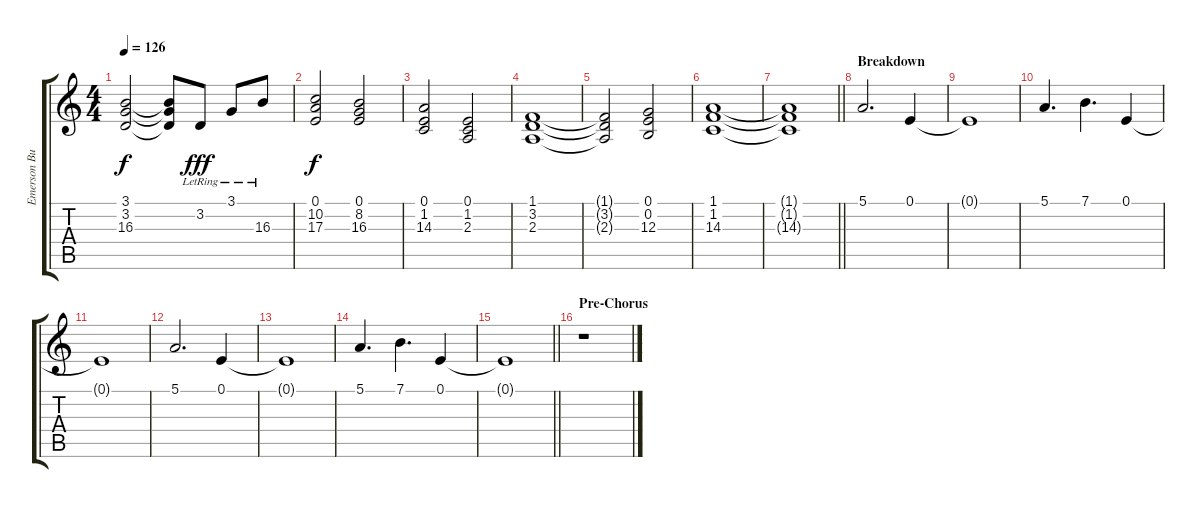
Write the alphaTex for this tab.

\track ("Emerson Burton (Keyboard)" "Emerson Bu") {instrument stringensemble1}
\staff {score tabs}
\tuning (E4 B3 G3 D3 A2 E2) {hide}
\ts (4 4)
\tempo 126
\clef g2
\ks c
(3.1 3.2 16.3).2{dy f} (3.1{t} 3.2{t} 16.3{t}).8 3.2{lr}.8{dy fff} 3.1{lr}.8 16.3{lr}.8 |
(0.1 10.2 17.3).2{dy f} (0.1 8.2 16.3).2 |
(0.1 1.2 14.3).2 (0.1 1.2 2.3).2 |
(1.1 3.2 2.3).1 |
(1.1{t} 3.2{t} 2.3{t}).2 (0.1 0.2 12.3).2 |
(1.1 1.2 14.3).1 |
\barLineRight lightlight
(1.1{t} 1.2{t} 14.3{t}).1 |
\section ("" "Breakdown")
5.1.2{d} 0.1.4 |
0.1{t}.1 |
5.1.4{d} 7.1.4{d} 0.1.4 |
0.1{t}.1 |
5.1.2{d} 0.1.4 |
0.1{t}.1 |
5.1.4{d} 7.1.4{d} 0.1.4 |
\barLineRight lightlight
0.1{t}.1 |
\section ("" "Pre-Chorus")
r.1
